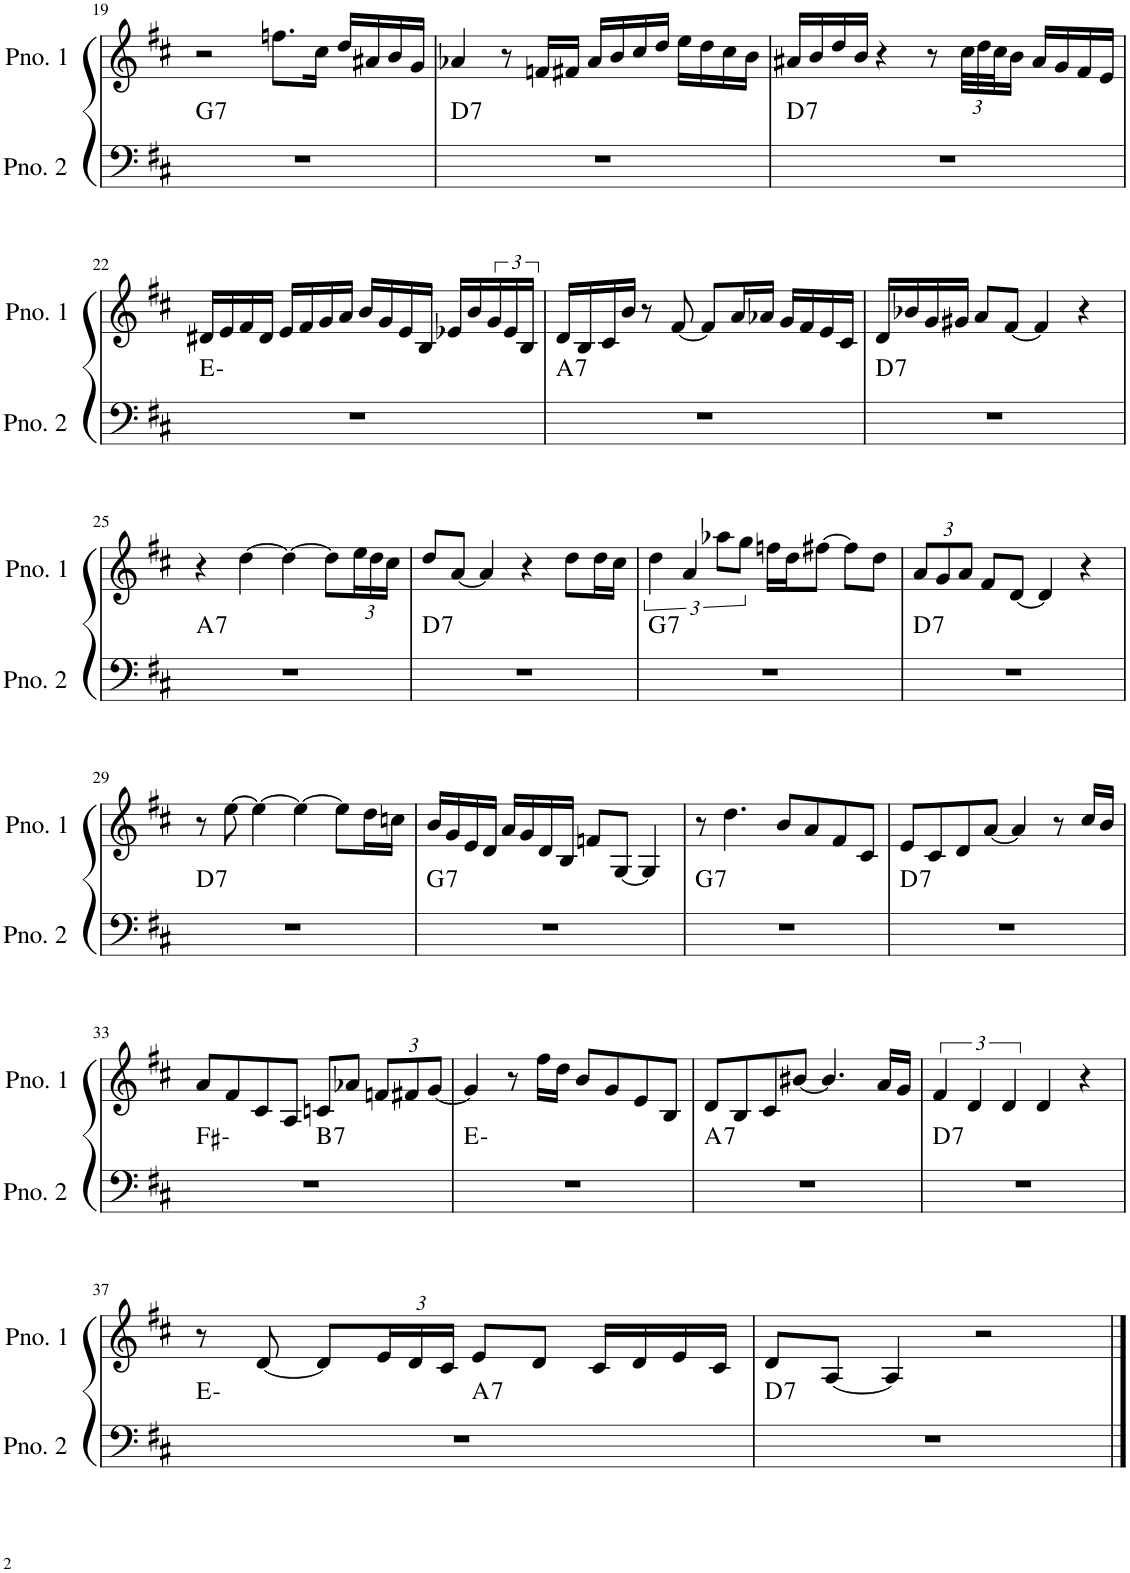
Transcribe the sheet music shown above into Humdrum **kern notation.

**kern	**harte	**kern
*part2	*part2	*part1
*staff2	*	*staff1
*I"ピアノ 2	*	*I"ピアノ 1
!!LO:PB:g=z
*clefF4	*	*clefG2
*k[f#c#]	*	*k[f#c#]
*M4/4	*	*M4/4
=19	=19	=19
!	!LO:H:kt=7	!
1r	G:7	2r
.	.	8.ffn\L
.	.	16cc#\Jk
.	.	16dd/LL
.	.	16a#X/
.	.	16b/
.	.	16g/JJ
=20	=20	=20
!	!LO:H:kt=7	!
1r	D:7	4a-X/
.	.	8r
.	.	16fn/LL
.	.	16f#X/JJ
.	.	16a-/LL
.	.	16b/
.	.	16cc#/
.	.	16dd/JJ
.	.	16ee\LL
.	.	16dd\
.	.	16cc#\
.	.	16b\JJ
=21	=21	=21
!	!LO:H:kt=7	!
1r	D:7	16a#X/LL
.	.	16b/
.	.	16dd/
.	.	16b/JJ
.	.	4r
.	.	8r
*	*	*Xbrackettup
.	.	48cc#\LLL
.	.	48dd\
.	.	48cc#\J
.	.	16b\JJ
.	.	16a#/LL
.	.	16g/
.	.	16f#/
.	.	16e/JJ
!!LO:LB:g=z
=22	=22	=22
1r	E:min	16d#X/LL
.	.	16e/
.	.	16f#/
.	.	16d#/JJ
.	.	16e/LL
.	.	16f#/
.	.	16g/
.	.	16a/JJ
.	.	16b/LL
.	.	16g/
.	.	16e/
.	.	16B/JJ
.	.	16e-X/LL
.	.	16b/
*	*	*brackettup
.	.	24g/
.	.	24e-/
.	.	24B/JJ
=23	=23	=23
!	!LO:H:kt=7	!
1r	A:7	16d/LL
.	.	16B/
.	.	16c#/
.	.	16b/JJ
.	.	8r
.	.	[8f#/
.	.	8f#/L]
.	.	16a/L
.	.	16a-X/JJ
.	.	16g/LL
.	.	16f#/
.	.	16e/
.	.	16c#/JJ
=24	=24	=24
!	!LO:H:kt=7	!
1r	D:7	16d/LL
.	.	16b-X/
.	.	16g/
.	.	16g#X/JJ
.	.	8a/L
.	.	[8f#/J
.	.	4f#/]
.	.	4r
!!LO:LB:g=z
=25	=25	=25
!	!LO:H:kt=7	!
1r	A:7	4r
.	.	[4dd\
.	.	4dd\_
.	.	8dd\L]
*	*	*Xbrackettup
.	.	24ee\L
.	.	24dd\
.	.	24cc#\JJ
=26	=26	=26
!	!LO:H:kt=7	!
1r	D:7	8dd/L
.	.	[8a/J
.	.	4a/]
.	.	4r
.	.	8dd\L
.	.	16dd\L
.	.	16cc#\JJ
=27	=27	=27
*	*	*brackettup
!	!LO:H:kt=7	!
1r	G:7	6dd\
.	.	6a/
.	.	12aa-X\L
.	.	12gg\J
.	.	16ffn\LL
.	.	16dd\J
.	.	[8ff#X\J
.	.	8ff#\L]
.	.	8dd\J
=28	=28	=28
*	*	*Xbrackettup
!	!LO:H:kt=7	!
1r	D:7	12a/L
.	.	12g/
.	.	12a/J
.	.	8f#/L
.	.	[8d/J
.	.	4d/]
.	.	4r
!!LO:LB:g=z
=29	=29	=29
!	!LO:H:kt=7	!
1r	D:7	8r
.	.	[8ee\
.	.	4ee\_
.	.	4ee\_
.	.	8ee\L]
.	.	16dd\L
.	.	16ccn\JJ
=30	=30	=30
!	!LO:H:kt=7	!
1r	G:7	16b/LL
.	.	16g/
.	.	16e/
.	.	16d/JJ
.	.	16a/LL
.	.	16g/
.	.	16d/
.	.	16B/JJ
.	.	8fn/L
.	.	[8G/J
.	.	4G/]
=31	=31	=31
!	!LO:H:kt=7	!
1r	G:7	8r
.	.	4.dd\
.	.	8b/L
.	.	8a/
.	.	8f#/
.	.	8c#/J
=32	=32	=32
!	!LO:H:kt=7	!
1r	D:7	8e/L
.	.	8c#/
.	.	8d/
.	.	[8a/J
.	.	4a/]
.	.	8r
.	.	16cc#/LL
.	.	16b/JJ
!!LO:LB:g=z
=33	=33	=33
*^	*	*
1r	2ryy	F#:min	8a/L
.	.	.	8f#/
.	.	.	8c#/
.	.	.	8A/J
!	!	!LO:H:kt=7	!
.	2ryy	B:7	8cn/L
.	.	.	8a-X/J
.	.	.	12fn/L
.	.	.	12f#X/
.	.	.	[12g/J
*v	*v	*	*
=34	=34	=34
1r	E:min	4g/]
.	.	8r
.	.	16ff#\LL
.	.	16dd\JJ
.	.	8b/L
.	.	8g/
.	.	8e/
.	.	8B/J
=35	=35	=35
!	!LO:H:kt=7	!
1r	A:7	8d/L
.	.	8B/
.	.	8c#/
.	.	[8b#X/J
.	.	4.b#/]
.	.	16a/LL
.	.	16g/JJ
=36	=36	=36
*	*	*brackettup
!	!LO:H:kt=7	!
1r	D:7	6f#/
.	.	6d/
.	.	6d/
.	.	4d/
.	.	4r
!!LO:LB:g=z
=37	=37	=37
*^	*	*
1r	2ryy	E:min	8r
.	.	.	[8d/
.	.	.	8d/L]
*	*	*	*Xbrackettup
.	.	.	24e/L
.	.	.	24d/
.	.	.	24c#/JJ
!	!	!LO:H:kt=7	!
.	2ryy	A:7	8e/L
.	.	.	8d/J
.	.	.	16c#/LL
.	.	.	16d/
.	.	.	16e/
.	.	.	16c#/JJ
=38	=38	=38	=38
!	!	!LO:H:kt=7	!
*v	*v	*	*
1r	D:7	8d/L
.	.	[8A/J
.	.	4A/]
.	.	2r
==	==	==
*-	*-	*-
